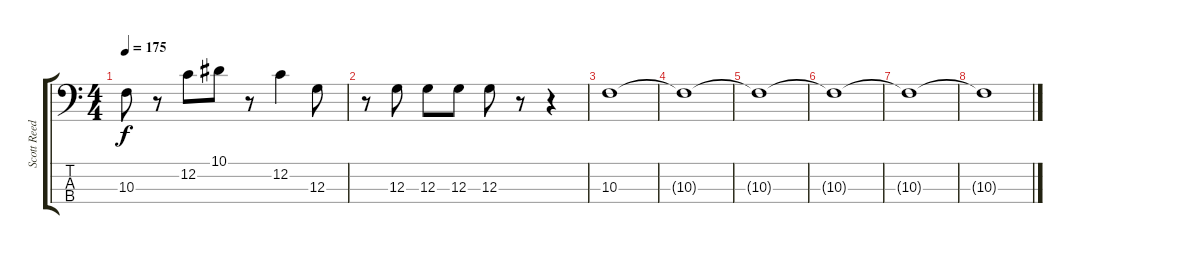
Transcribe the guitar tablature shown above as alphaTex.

\track ("Scott Reeder - Bass" "Scott Reed") {instrument electricbassfinger}
\staff {score tabs}
\tuning (F2 C2 G1 D1) {hide}
\ts (4 4)
\tempo 175
\clef f4
\ks c
10.3.8{dy f} r.8 12.2.8 10.1.8 r.8 12.2.4 12.3.8 |
r.8 12.3.8 12.3.8 12.3.8 12.3.8 r.8 r.4 |
10.3.1 |
10.3{t}.1 |
10.3{t}.1 |
10.3{t}.1 |
10.3{t}.1 |
10.3{t}.1
